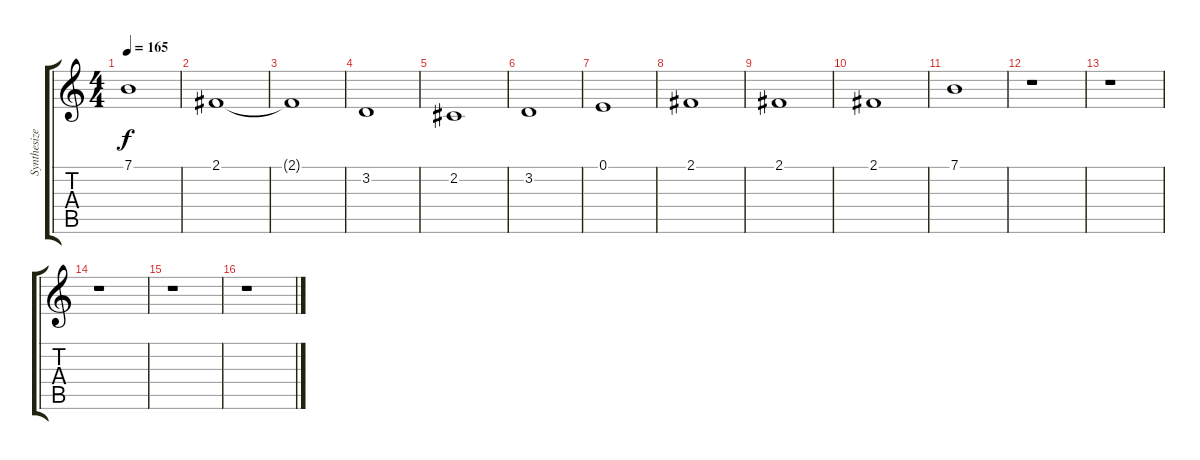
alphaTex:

\track ("Synthesizer" "Synthesize") {instrument lead1square}
\staff {score tabs}
\tuning (E4 B3 G3 D3 A2 E2) {hide}
\ts (4 4)
\tempo 165
\clef g2
\ks c
7.1{t}.1{dy f} |
2.1.1 |
2.1{t}.1 |
3.2.1 |
2.2.1 |
3.2.1 |
0.1.1 |
2.1.1 |
2.1.1 |
2.1.1 |
7.1.1 |
r.1 |
r.1 |
r.1 |
r.1 |
r.1
